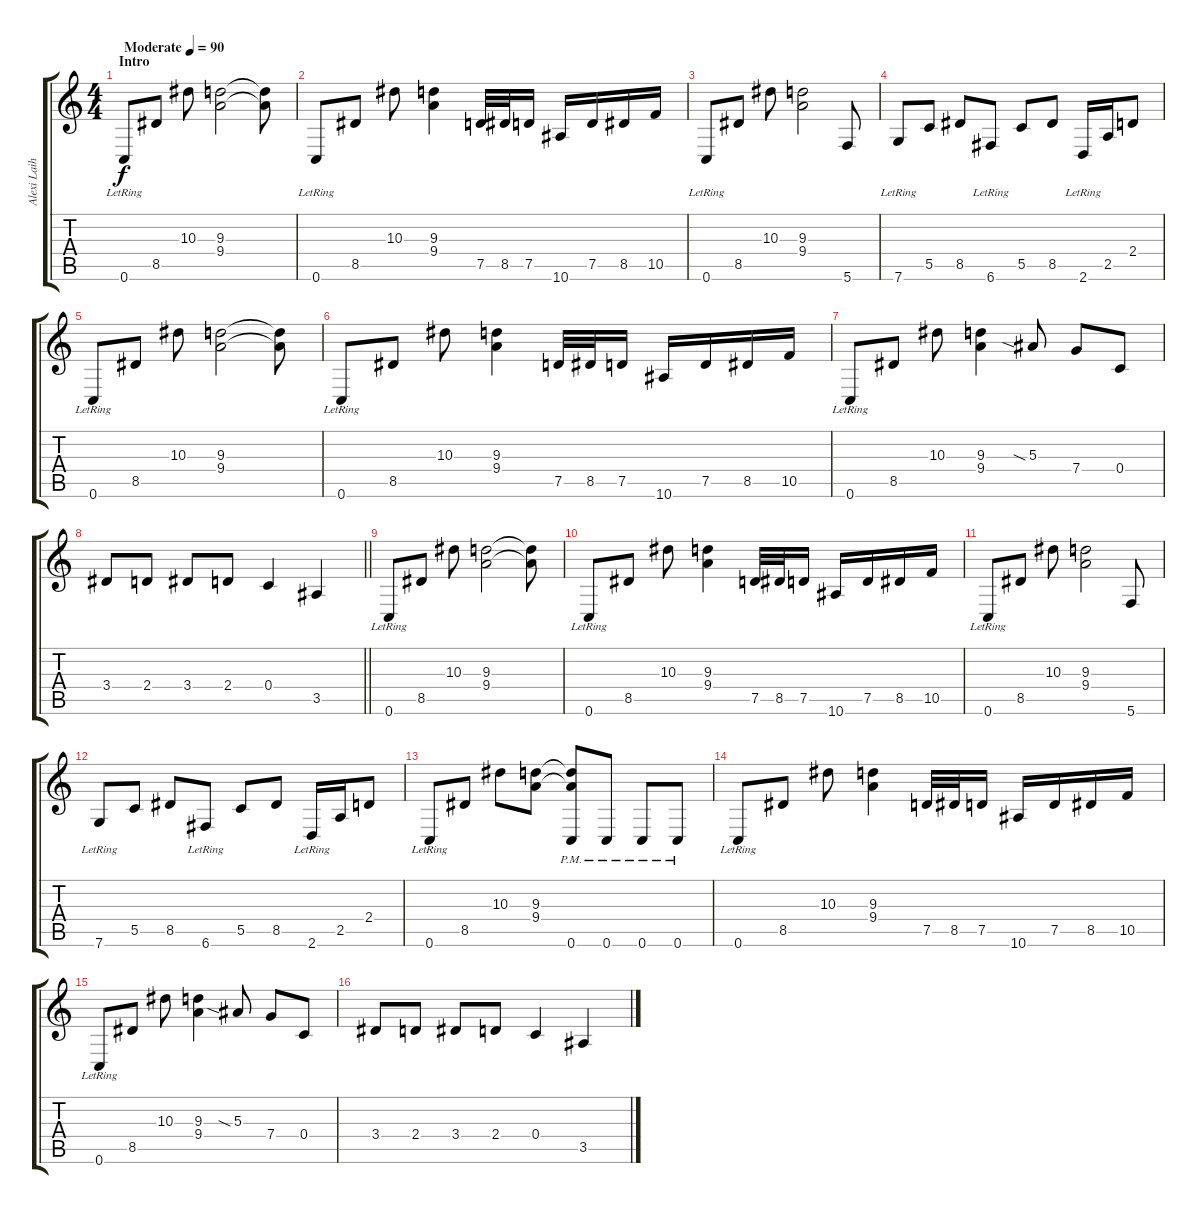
\track ("Alexi Laiho" "Alexi Laih") {instrument distortionguitar}
\staff {score tabs}
\tuning (D4 A3 F3 C3 G2 C2) {hide}
\ts (4 4)
\section ("" "Intro")
\tempo (90 "Moderate")
\clef g2
\ks c
0.6{lr}.8{dy f instrument distortionguitar} 8.5.8 10.3.8 (9.3 9.4).2 (9.3{t} 9.4{t}).8 |
0.6{lr}.8 8.5.8 10.3.8 (9.3 9.4).4 7.5.32 8.5.32 7.5.16 10.6.16 7.5.16 8.5.16 10.5.16 |
0.6{lr}.8 8.5.8 10.3.8 (9.3 9.4).2 5.6.8 |
7.6{lr}.8 5.5.8 8.5.8 6.6{lr}.8 5.5.8 8.5.8 2.6{lr}.16 2.5.16 2.4.8 |
0.6{lr}.8 8.5.8 10.3.8 (9.3 9.4).2 (9.3{t} 9.4{t}).8 |
0.6{lr}.8 8.5.8 10.3.8 (9.3 9.4).4 7.5.32 8.5.32 7.5.16 10.6.16 7.5.16 8.5.16 10.5.16 |
0.6{lr}.8 8.5.8 10.3.8 (9.3 9.4).4 5.3{sia}.8 7.4.8 0.4.8 |
\barLineRight lightlight
3.4.8 2.4.8 3.4.8 2.4.8 0.4.4 3.5.4 |
0.6{lr}.8 8.5.8 10.3.8 (9.3 9.4).2 (9.3{t} 9.4{t}).8 |
0.6{lr}.8 8.5.8 10.3.8 (9.3 9.4).4 7.5.32 8.5.32 7.5.16 10.6.16 7.5.16 8.5.16 10.5.16 |
0.6{lr}.8 8.5.8 10.3.8 (9.3 9.4).2 5.6.8 |
7.6{lr}.8 5.5.8 8.5.8 6.6{lr}.8 5.5.8 8.5.8 2.6{lr}.16 2.5.16 2.4.8 |
0.6{lr}.8 8.5.8 10.3.8 (9.3 9.4).8 (9.3{t} 9.4{t} 0.6{pm}).8 0.6{pm}.8 0.6{pm}.8 0.6{pm}.8 |
0.6{lr}.8 8.5.8 10.3.8 (9.3 9.4).4 7.5.32 8.5.32 7.5.16 10.6.16 7.5.16 8.5.16 10.5.16 |
0.6{lr}.8 8.5.8 10.3.8 (9.3 9.4).4 5.3{sia}.8 7.4.8 0.4.8 |
3.4.8 2.4.8 3.4.8 2.4.8 0.4.4 3.5.4
